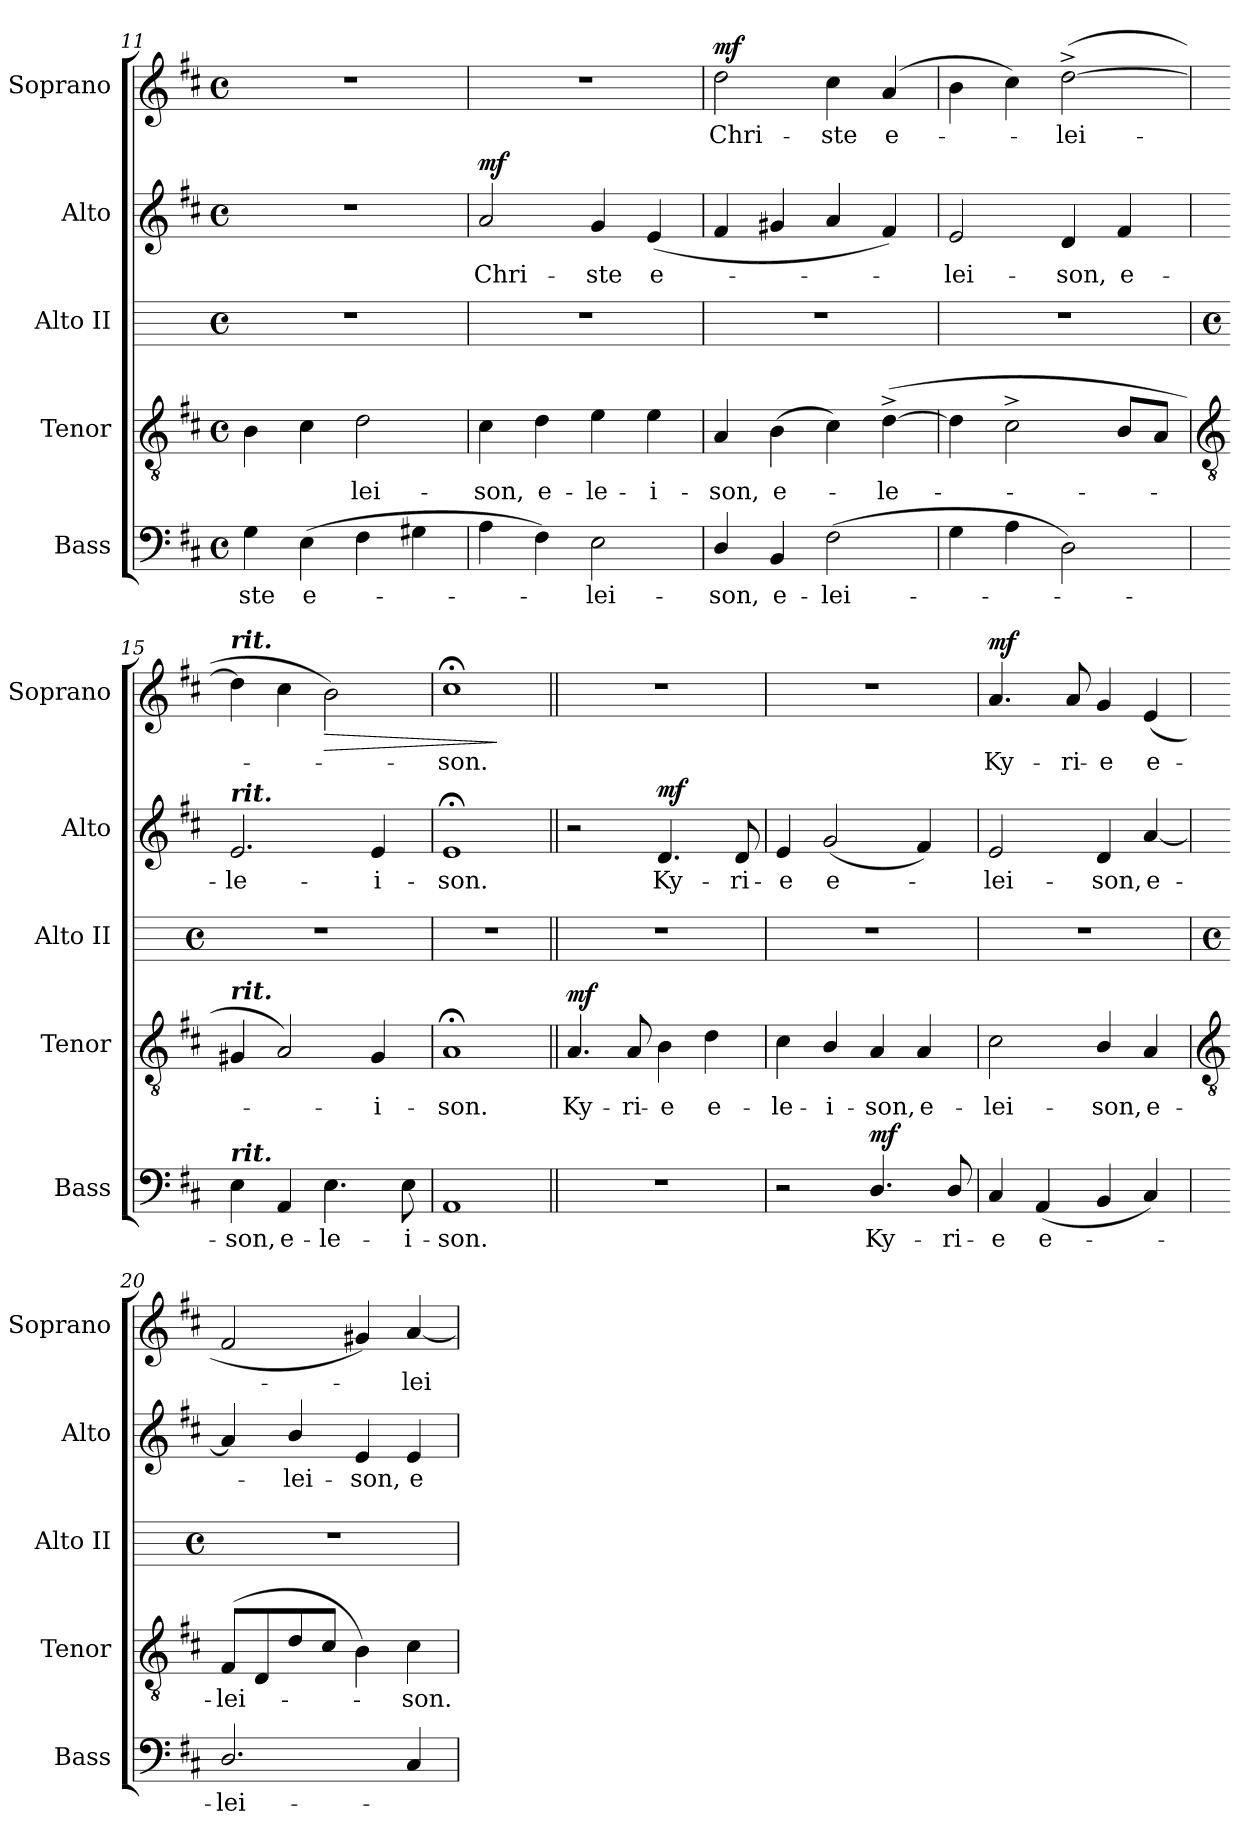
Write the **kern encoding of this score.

**kern	**text	**dynam	**kern	**text	**dynam	**kern	**kern	**text	**dynam	**kern	**text	**dynam
*part5	*part5	*part5	*part4	*part4	*part4	*part3	*part2	*part2	*part2	*part1	*part1	*part1
*staff5	*staff5	*staff5	*staff4	*staff4	*staff4	*staff3	*staff2	*staff2	*staff2	*staff1	*staff1	*staff1
*I"Bass	*	*	*I"Tenor	*	*	*I"Alto II	*I"Alto	*	*	*I"Soprano	*	*
*I'Bass	*	*	*I'Tenor	*	*	*I'Alto II	*I'Alto	*	*	*I'Soprano	*	*
*clefF4	*	*	*clefGv2	*	*	*	*clefG2	*	*	*clefG2	*	*
*k[f#c#]	*	*	*k[f#c#]	*	*	*	*k[f#c#]	*	*	*k[f#c#]	*	*
*D:	*	*	*D:	*	*	*	*D:	*	*	*D:	*	*
*M4/4	*	*	*M4/4	*	*	*M4/4	*M4/4	*	*	*M4/4	*	*
*met(c)	*	*	*met(c)	*	*	*met(c)	*met(c)	*	*	*met(c)	*	*
=11	=11	=11	=11	=11	=11	=11	=11	=11	=11	=11	=11	=11
!	!LO:LY:b	!	!	!	!	!	!	!	!	!	!	!
4G	-ste	.	4B	.	.	1r	1r	.	.	1r	.	.
!	!LO:LY:b	!	!	!	!	!	!	!	!	!	!	!
(>4E	e-	.	4c#	.	.	.	.	.	.	.	.	.
!	!	!	!	!LO:LY:b	!	!	!	!	!	!	!	!
4F#	.	.	2d	lei-	.	.	.	.	.	.	.	.
4G#X	.	.	.	.	.	.	.	.	.	.	.	.
=12	=12	=12	=12	=12	=12	=12	=12	=12	=12	=12	=12	=12
!	!	!	!	!LO:LY:b	!	!	!	!LO:LY:b	!LO:DY:b	!	!	!
4A	.	.	4c#	-son,	.	1r	2a	Chri-	mf	1r	.	.
!	!	!	!	!LO:LY:b	!	!	!	!	!	!	!	!
4F#)	.	.	4d	e-	.	.	.	.	.	.	.	.
!	!LO:LY:b	!	!	!LO:LY:b	!	!	!	!LO:LY:b	!	!	!	!
2E	lei-	.	4e	-le-	.	.	4g	-ste	.	.	.	.
!	!	!	!	!LO:LY:b	!	!	!	!LO:LY:b	!	!	!	!
.	.	.	4e	-i-	.	.	(<4e	e-	.	.	.	.
=13	=13	=13	=13	=13	=13	=13	=13	=13	=13	=13	=13	=13
!	!LO:LY:b	!	!	!LO:LY:b	!	!	!	!	!	!	!LO:LY:b	!LO:DY:b
4D/	-son,	.	4A	-son,	.	1r	4f#	.	.	2dd	Chri-	mf
!	!LO:LY:b	!	!	!LO:LY:b	!	!	!	!	!	!	!	!
4BB	e-	.	(>4B	e-	.	.	4g#X	.	.	.	.	.
!	!LO:LY:b	!	!	!	!	!	!	!	!	!	!LO:LY:b	!
(>2F#	-lei-	.	4c#)	.	.	.	4a	.	.	4cc#	-ste	.
!	!	!	!	!LO:LY:b	!	!	!	!	!	!	!LO:LY:b	!
.	.	.	(<[4d^	le-	.	.	4f#)	.	.	(>4a	e-	.
=14	=14	=14	=14	=14	=14	=14	=14	=14	=14	=14	=14	=14
!	!	!	!	!	!	!	!	!LO:LY:b	!	!	!	!
4G	.	.	4d]	.	.	1r	2e	lei-	.	4b	.	.
4A	.	.	2c#^	.	.	.	.	.	.	4cc#)	.	.
!	!	!	!	!	!	!	!	!LO:LY:b	!	!	!LO:LY:b	!
2D)	.	.	.	.	.	.	4d	-son,	.	(>[2dd^	lei-	.
!	!	!	!	!	!	!	!	!LO:LY:b	!	!	!	!
.	.	.	8BL	.	.	.	4f#	e-	.	.	.	.
.	.	.	8AJ	.	.	.	.	.	.	.	.	.
!!LO:LB:g=z
=15	=15	=15	=15	=15	=15	=15	=15	=15	=15	=15	=15	=15
*	*	*	*clefGv2	*	*	*	*	*	*	*	*	*
*	*	*	*	*	*	*M4/4	*	*	*	*	*	*
*	*	*	*	*	*	*met(c)	*	*	*	*	*	*
!	!	!	!	!	!	!	!	!	!	!LO:TX:a:Bi:t=rit.	!	!
!	!	!	!	!	!	!	!LO:TX:a:Bi:t=rit.	!	!	!	!	!
!	!	!	!LO:TX:a:Bi:t=rit.	!	!	!	!	!	!	!	!	!
!LO:TX:a:Bi:t=rit.	!	!	!	!	!	!	!	!	!	!	!	!
!	!LO:LY:b	!	!	!	!	!	!	!LO:LY:b	!	!	!	!
4E	son,	.	4G#X	.	.	1r	2.e	-le-	.	4dd]	.	.
!	!LO:LY:b	!	!	!	!	!	!	!	!	!	!	!
4AA	e-	.	2A)	.	.	.	.	.	.	4cc#	.	.
!	!LO:LY:b	!	!	!	!	!	!	!	!	!	!	!LO:HP:b
4.E	-le-	.	.	.	.	.	.	.	.	2b)	.	>
!	!	!	!	!LO:LY:b	!	!	!	!LO:LY:b	!	!	!	!
.	.	.	4G#	i-	.	.	4e	-i-	.	.	.	.
!	!LO:LY:b	!	!	!	!	!	!	!	!	!	!	!
8E	-i-	.	.	.	.	.	.	.	.	.	.	.
=16	=16	=16	=16	=16	=16	=16	=16	=16	=16	=16	=16	=16
!	!LO:LY:b	!	!	!LO:LY:b	!	!	!	!LO:LY:b	!	!	!LO:LY:b	!
1AA	-son.	.	1A;<	-son.	.	1r	1e;<	-son.	.	1cc#;<	son.	.
.	.	.	.	.	.	.	.	.	.	.	.	]
=17||	=17||	=17||	=17||	=17||	=17||	=17||	=17||	=17||	=17||	=17||	=17||	=17||
!	!	!	!	!LO:LY:b	!LO:DY:b	!	!	!	!	!	!	!
1r	.	.	4.A	Ky-	mf	1r	2r	.	.	1r	.	.
!	!	!	!	!LO:LY:b	!	!	!	!	!	!	!	!
.	.	.	8A	-ri-	.	.	.	.	.	.	.	.
!	!	!	!	!LO:LY:b	!	!	!	!LO:LY:b	!LO:DY:b	!	!	!
.	.	.	4B	-e	.	.	4.d	Ky-	mf	.	.	.
!	!	!	!	!LO:LY:b	!	!	!	!	!	!	!	!
.	.	.	4d	e-	.	.	.	.	.	.	.	.
!	!	!	!	!	!	!	!	!LO:LY:b	!	!	!	!
.	.	.	.	.	.	.	8d	-ri-	.	.	.	.
=18	=18	=18	=18	=18	=18	=18	=18	=18	=18	=18	=18	=18
!	!	!	!	!LO:LY:b	!	!	!	!LO:LY:b	!	!	!	!
2r	.	.	4c#	-le-	.	1r	4e	-e	.	1r	.	.
!	!	!	!	!LO:LY:b	!	!	!	!LO:LY:b	!	!	!	!
.	.	.	4B/	-i-	.	.	(<2g	e-	.	.	.	.
!	!LO:LY:b	!LO:DY:b	!	!LO:LY:b	!	!	!	!	!	!	!	!
4.D/	Ky-	mf	4A	-son,	.	.	.	.	.	.	.	.
!	!	!	!	!LO:LY:b	!	!	!	!	!	!	!	!
.	.	.	4A	e-	.	.	4f#)	.	.	.	.	.
!	!LO:LY:b	!	!	!	!	!	!	!	!	!	!	!
8D/	-ri-	.	.	.	.	.	.	.	.	.	.	.
=19	=19	=19	=19	=19	=19	=19	=19	=19	=19	=19	=19	=19
!	!LO:LY:b	!	!	!LO:LY:b	!	!	!	!LO:LY:b	!	!	!LO:LY:b	!LO:DY:b
4C#	-e	.	2c#	-lei-	.	1r	2e	lei-	.	4.a	Ky-	mf
!	!LO:LY:b	!	!	!	!	!	!	!	!	!	!	!
(<4AA	e-	.	.	.	.	.	.	.	.	.	.	.
!	!	!	!	!	!	!	!	!	!	!	!LO:LY:b	!
.	.	.	.	.	.	.	.	.	.	8a	-ri-	.
!	!	!	!	!LO:LY:b	!	!	!	!LO:LY:b	!	!	!LO:LY:b	!
4BB	.	.	4B/	-son,	.	.	4d	-son,	.	4g	-e	.
!	!	!	!	!LO:LY:b	!	!	!	!LO:LY:b	!	!	!LO:LY:b	!
4C#)	.	.	4A	e-	.	.	[4a	e-	.	(<4e	e-	.
!!LO:LB:g=z
=20	=20	=20	=20	=20	=20	=20	=20	=20	=20	=20	=20	=20
*	*	*	*clefGv2	*	*	*	*	*	*	*	*	*
*	*	*	*	*	*	*M4/4	*	*	*	*	*	*
*	*	*	*	*	*	*met(c)	*	*	*	*	*	*
!	!LO:LY:b	!	!	!LO:LY:b	!	!	!	!	!	!	!	!
2.D/	lei-	.	(<8F#L	-lei-	.	1r	4a]	.	.	2f#	.	.
.	.	.	8D	.	.	.	.	.	.	.	.	.
!	!	!	!	!	!	!	!	!LO:LY:b	!	!	!	!
.	.	.	8d	.	.	.	4b/	lei-	.	.	.	.
.	.	.	8c#J	.	.	.	.	.	.	.	.	.
!	!	!	!	!	!	!	!	!LO:LY:b	!	!	!	!
.	.	.	4B)	.	.	.	4e	-son,	.	4g#X)	.	.
!	!	!	!	!LO:LY:b	!	!	!	!LO:LY:b	!	!	!LO:LY:b	!
4C#	.	.	4c#	son.	.	.	4e	e-	.	[4a	lei-	.
=	=	=	=	=	=	=	=	=	=	=	=	=
*-	*-	*-	*-	*-	*-	*-	*-	*-	*-	*-	*-	*-
